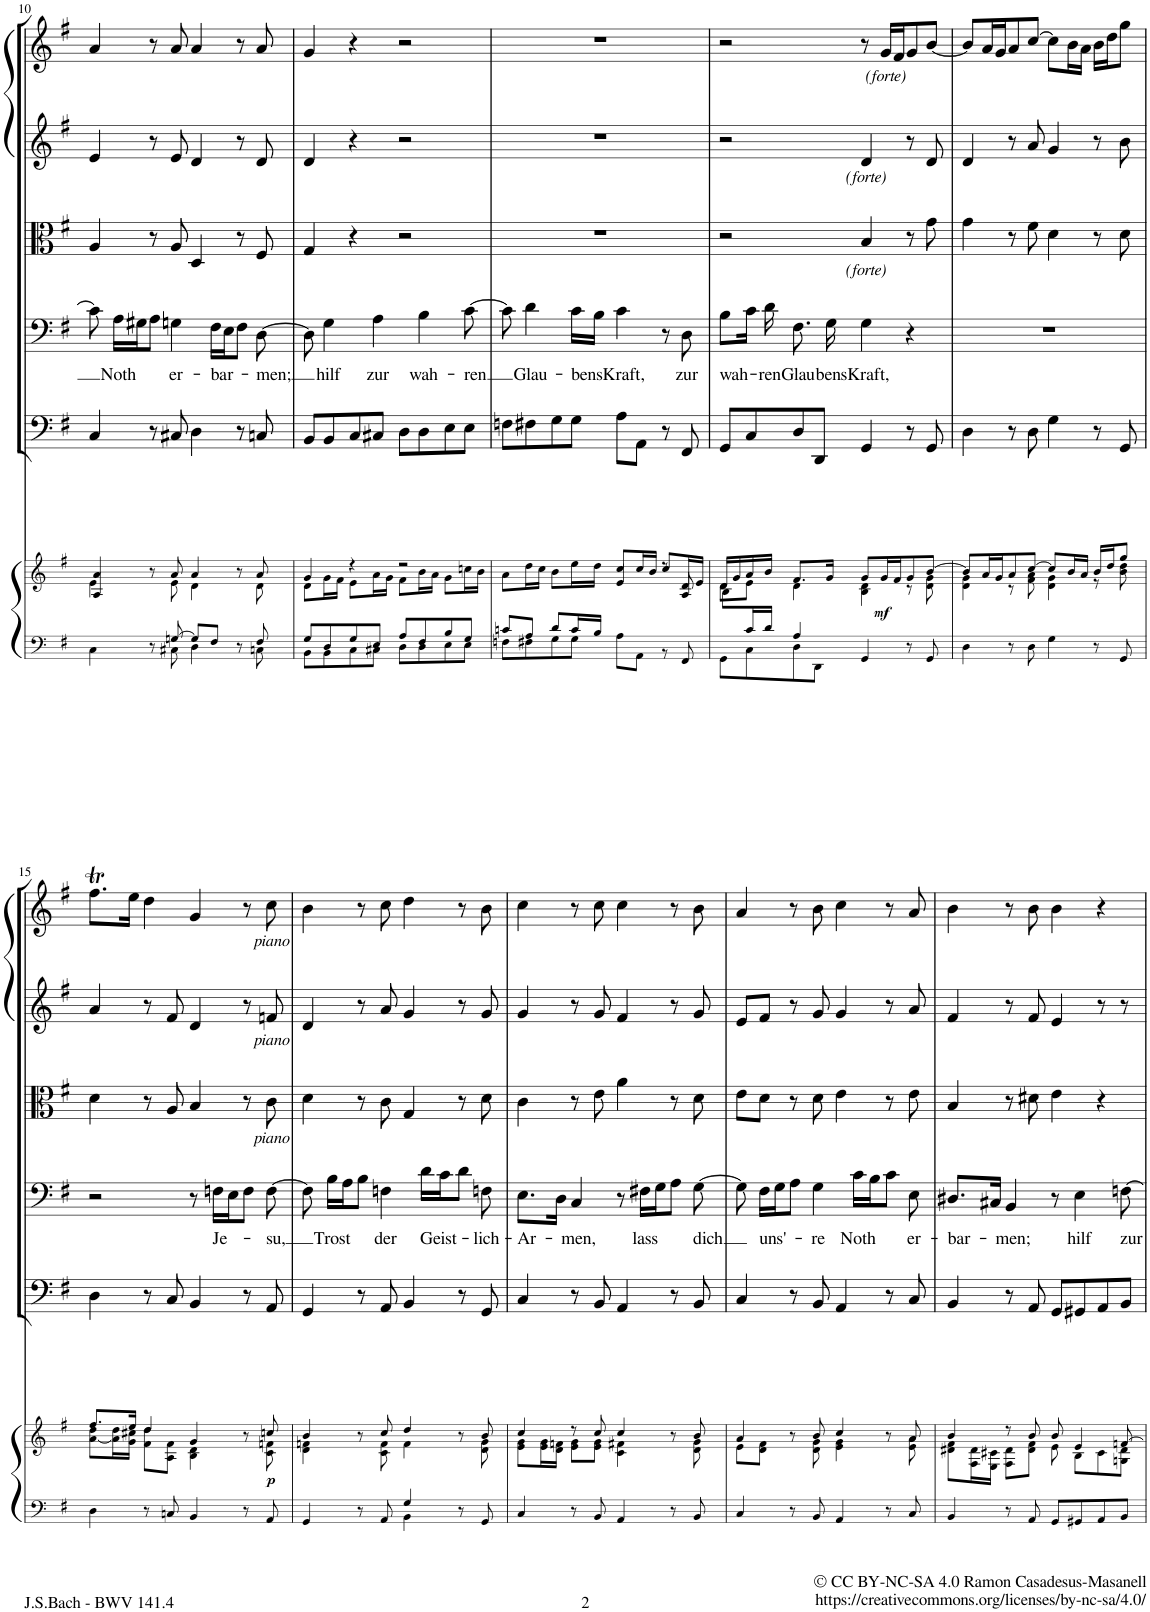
**kern	**kern	**dynam	**kern	**kern	**text	**kern	**dynam	**kern	**dynam	**kern	**dynam
*part6	*part6	*part6	*part5	*part4	*part4	*part3	*part3	*part2	*part2	*part1	*part1
*staff7	*staff6	*staff6/7	*staff5	*staff4	*staff4	*staff3	*staff3	*staff2	*staff2	*staff1	*staff1
*I"Piano reduction	*	*	*I"Continuo	*I"Basso	*	*I"Viola	*	*I"Violino II	*	*I"Violino I	*
*I'Pno	*	*	*	*	*	*	*	*	*	*	*
!!LO:PB:g=z
*clefF4	*clefG2	*	*clefF4	*clefF4	*	*clefC3	*	*clefG2	*	*clefG2	*
*k[f#]	*k[f#]	*	*k[f#]	*k[f#]	*	*k[f#]	*	*k[f#]	*	*k[f#]	*
*M4/4	*M4/4	*	*M4/4	*M4/4	*	*M4/4	*	*M4/4	*	*M4/4	*
*met(c)	*met(c)	*	*met(c)	*met(c)	*	*met(c)	*	*met(c)	*	*met(c)	*
=10	=10	=10	=10	=10	=10	=10	=10	=10	=10	=10	=10
*^	*^	*	*	*	*	*	*	*	*	*	*
*	*	*	*^	*	*	*	*	*	*	*	*	*	*
4ryy	4C\	4a/	4e\	4A/	.	4C/	8c\]	.	4A/	.	4e/	.	4a/	.
!	!	!	!	!	!	!	!	!LO:LY:b	!	!	!	!	!	!
.	.	.	.	.	.	.	16A\LL	Noth	.	.	.	.	.	.
.	.	.	.	.	.	.	16G#X\J	.	.	.	.	.	.	.
8r	8ryy	8r	8ryy	2.ryy	.	8r	8A\J	.	8r	.	8r	.	8r	.
!	!	!	!	!	!	!	!	!LO:LY:b	!	!	!	!	!	!
[8Gn/	8C#X\	8a/	8e\	.	.	8C#X/	4Gn\	er-	8A/	.	8e/	.	8a/	.
8G/L]	4D\	4a/	4d\	.	.	4D\	.	.	4D/	.	4d/	.	4a/	.
!	!	!	!	!	!	!	!	!LO:LY:b	!	!	!	!	!	!
8F#/J	.	.	.	.	.	.	16F#\LL	-bar-	.	.	.	.	.	.
.	.	.	.	.	.	.	16E\J	.	.	.	.	.	.	.
8r	8ryy	8r	8ryy	.	.	8r	8F#\J	.	8r	.	8r	.	8r	.
!	!	!	!	!	!	!	!	!LO:LY:b	!	!	!	!	!	!
8F#/	8Cn\	8a/	8d\	.	.	8Cn/	[8D\	-men;	8F#/	.	8d/	.	8a/	.
*	*	*	*v	*v	*	*	*	*	*	*	*	*	*	*
=11	=11	=11	=11	=11	=11	=11	=11	=11	=11	=11	=11	=11	=11
8G/L	8BB\L	4g/	8d\L	.	8BB/L	8D\]	.	4G/	.	4d/	.	4g/	.
!	!	!	!	!	!	!	!LO:LY:b	!	!	!	!	!	!
8D/	8BB\	.	16g\L	.	8BB/	4G\	hilf	.	.	.	.	.	.
.	.	.	16f#\JJ	.	.	.	.	.	.	.	.	.	.
8G/	8C\	4r	8e\L	.	8C/	.	.	4r	.	4r	.	4r	.
!	!	!	!	!	!	!	!LO:LY:b	!	!	!	!	!	!
8E/J	8C#X\J	.	16a\L	.	8C#X/J	4A\	zur	.	.	.	.	.	.
.	.	.	16g\JJ	.	.	.	.	.	.	.	.	.	.
8A/L	8D\L	2r	8f#\L	.	8D\L	.	.	2r	.	2r	.	2r	.
!	!	!	!	!	!	!	!LO:LY:b	!	!	!	!	!	!
8F#/	8D\	.	16b\L	.	8D\	4B\	wah-	.	.	.	.	.	.
.	.	.	16a\JJ	.	.	.	.	.	.	.	.	.	.
8B/	8E\	.	8g\L	.	8E\	.	.	.	.	.	.	.	.
!	!	!	!	!	!	!	!LO:LY:b	!	!	!	!	!	!
8G/J	8E\J	.	16ccn\L	.	8E\J	[8c\	-ren	.	.	.	.	.	.
.	.	.	16b\JJ	.	.	.	.	.	.	.	.	.	.
=12	=12	=12	=12	=12	=12	=12	=12	=12	=12	=12	=12	=12	=12
8cn/L	8Fn\L	8a\L	2ryy	.	8Fn\L	8c\]	.	1r	.	1r	.	1r	.
!	!	!	!	!	!	!	!LO:LY:b	!	!	!	!	!	!
8A/J	8F#X\	16dd\L	.	.	8F#X\	4d\	Glau-	.	.	.	.	.	.
.	.	16cc\JJ	.	.	.	.	.	.	.	.	.	.	.
8d/L	8G\	8b\L	.	.	8G\	.	.	.	.	.	.	.	.
!	!	!	!	!	!	!	!LO:LY:b	!	!	!	!	!	!
16c/L	8G\J	16ee\L	.	.	8G\J	16c\LL	-bens-	.	.	.	.	.	.
16B/JJ	.	16dd\JJ	.	.	.	16B\JJ	.	.	.	.	.	.	.
!	!	!	!	!	!	!	!LO:LY:b	!	!	!	!	!	!
4ryy	8A\L	8cc/L	4e/	.	8A\L	4c\	-Kraft,	.	.	.	.	.	.
.	8AA\J	16cc/L	.	.	8AA\J	.	.	.	.	.	.	.	.
.	.	16b/JJ	.	.	.	.	.	.	.	.	.	.	.
8r	8r	8cc/L	8ryy	.	8r	8r	.	.	.	.	.	.	.
!	!	!	!	!	!	!	!LO:LY:b	!	!	!	!	!	!
8ryy	8FF#/	16d/L	8A/	.	8FF#/	8D\	zur	.	.	.	.	.	.
.	.	16e/JJ	.	.	.	.	.	.	.	.	.	.	.
=13	=13	=13	=13	=13	=13	=13	=13	=13	=13	=13	=13	=13	=13
*	*	*	*^	*	*	*	*	*	*	*	*	*	*
!	!	!	!	!	!	!	!	!LO:LY:b	!	!	!	!	!	!
8ryy	8GG\L	16d/LL	8d\L	8B\L	.	8GG/L	8B\L	wah-	2r	.	2r	.	2r	.
.	.	16g/	.	.	.	.	.	.	.	.	.	.	.	.
16c/L	8C\	16a/	8e\J	2..ryy	.	8C/	16c\Jk	.	.	.	.	.	.	.
!	!	!	!	!	!	!	!	!LO:LY:b	!	!	!	!	!	!
16d/JJ	.	16b/JJ	.	.	.	.	16d\	-ren	.	.	.	.	.	.
!	!	!	!	!	!	!	!	!LO:LY:b	!	!	!	!	!	!
4A/	8D\	8.f#/L	4d\	.	.	8D/	8.F#\	Glau-	.	.	.	.	.	.
.	8DD\J	.	.	.	.	8DD/J	.	.	.	.	.	.	.	.
!	!	!	!	!	!	!	!	!LO:LY:b	!	!	!	!	!	!
.	.	16g/Jk	.	.	.	.	16G\	-bens-	.	.	.	.	.	.
!	!	!	!	!	!	!	!	!LO:LY:b	!	!LO:DY:b	!	!LO:DY:b	!	!
4GG/	2ryy	8g/L	4B\ 4d\	.	.	4GG/	4G\	-Kraft,	4B/	other-dynamics	4d/	other-dynamics	8r	.
!	!	!	!	!	!LO:DY:b	!	!	!	!	!	!	!	!	!LO:DY:b
.	.	16g/L	.	.	mf	.	.	.	.	.	.	.	16g/LL	other-dynamics
.	.	16f#/J	.	.	.	.	.	.	.	.	.	.	16f#/J	.
8r	.	8g/	8r	.	.	8r	4r	.	8r	.	8r	.	8g/	.
8GG/	.	[8b/J	8d\ 8g\	.	.	8GG/	.	.	8g\	.	8d/	.	[8b/J	.
*v	*v	*	*	*	*	*	*	*	*	*	*	*	*	*
*	*	*v	*v	*	*	*	*	*	*	*	*	*	*
=14	=14	=14	=14	=14	=14	=14	=14	=14	=14	=14	=14	=14
4D\	8b/L]	4d\ 4g\	.	4D\	1r	.	4g\	.	4d/	.	8b/L]	.
.	16a/L	.	.	.	.	.	.	.	.	.	16a/L	.
.	16g/J	.	.	.	.	.	.	.	.	.	16g/J	.
8r	8a/	8r	.	8r	.	.	8r	.	8r	.	8a/	.
8D\	[8cc/J	8f#\ 8a\	.	8D\	.	.	8f#\	.	8a/	.	[8cc/J	.
4G\	8cc/L]	4d\ 4g\	.	4G\	.	.	4d\	.	4g/	.	8cc\L]	.
.	16b/L	.	.	.	.	.	.	.	.	.	16b\L	.
.	16a/JJ	.	.	.	.	.	.	.	.	.	16a\JJ	.
8r	16b/LL	8r	.	8r	.	.	8r	.	8r	.	16b\LL	.
.	16dd/J	.	.	.	.	.	.	.	.	.	16dd\J	.
8GG/	8gg/J	8b\ 8dd\	.	8GG/	.	.	8d\	.	8b\	.	8gg\J	.
!!LO:LB:g=z
=15	=15	=15	=15	=15	=15	=15	=15	=15	=15	=15	=15	=15
4D\	8.ff#/L	[8a\ 8dd\L	.	4D\	2r	.	4d\	.	4a/	.	8.ff#t\L	.
.	.	16a\] 16dd\L	.	.	.	.	.	.	.	.	.	.
.	16ee/Jk	16g\ 16cc#X\JJ	.	.	.	.	.	.	.	.	16ee\Jk	.
8r	4dd/	8f#\ 8dd\L	.	8r	.	.	8r	.	8r	.	4dd\	.
8Cn/	.	8A\ 8f#\J	.	8C/	.	.	8A/	.	8f#/	.	.	.
4BB/	4g/	4B\ 4d\	.	4BB/	8r	.	4B/	.	4d/	.	4g/	.
!	!	!	!	!	!	!LO:LY:b	!	!	!	!	!	!
.	.	.	.	.	16Fn\LL	Je-	.	.	.	.	.	.
.	.	.	.	.	16E\J	.	.	.	.	.	.	.
8r	8r	8ryy	.	8r	8F\J	.	8r	.	8r	.	8r	.
!	!	!	!LO:DY:b	!	!	!LO:LY:b	!	!LO:DY:b	!	!LO:DY:b	!	!LO:DY:b
8AA/	8ccn/	8c\ 8fn\	p	8AA/	[8F\	-su,	8c\	other-dynamics	8fn/	other-dynamics	8cc\	other-dynamics
=16	=16	=16	=16	=16	=16	=16	=16	=16	=16	=16	=16	=16
*^	*	*	*	*	*	*	*	*	*	*	*	*
4GG/	2ryy	4b/	4d\ 4fn\	.	4GG/	8F\]	.	4d\	.	4d/	.	4b\	.
!	!	!	!	!	!	!	!LO:LY:b	!	!	!	!	!	!
.	.	.	.	.	.	16B\LL	Trost	.	.	.	.	.	.
.	.	.	.	.	.	16A\J	.	.	.	.	.	.	.
8r	.	8r	8ryy	.	8r	8B\J	.	8r	.	8r	.	8r	.
!	!	!	!	!	!	!	!LO:LY:b	!	!	!	!	!	!
8AA/	.	8cc/	8c\ 8f\	.	8AA/	4Fn\	der	8c\	.	8a/	.	8cc\	.
4G/	4BB\	4dd/	4f\	.	4BB/	.	.	4G/	.	4g/	.	4dd\	.
!	!	!	!	!	!	!	!LO:LY:b	!	!	!	!	!	!
.	.	.	.	.	.	16d\LL	Geist-	.	.	.	.	.	.
.	.	.	.	.	.	16c\J	.	.	.	.	.	.	.
8r	4ryy	8r	8ryy	.	8r	8d\J	.	8r	.	8r	.	8r	.
!	!	!	!	!	!	!	!LO:LY:b	!	!	!	!	!	!
8GG/	.	8b/	8d\ 8g\	.	8GG/	8Fn\	-lich-	8d\	.	8g/	.	8b\	.
*v	*v	*	*	*	*	*	*	*	*	*	*	*	*
=17	=17	=17	=17	=17	=17	=17	=17	=17	=17	=17	=17	=17
!	!	!	!	!	!	!LO:LY:b	!	!	!	!	!	!
4C/	4cc/	8e\ 8g\L	.	4C/	8.E\L	-Ar-	4c\	.	4g/	.	4cc\	.
.	.	16e\ 16g\L	.	.	.	.	.	.	.	.	.	.
.	.	16d\ 16fn\JJ	.	.	16D\Jk	.	.	.	.	.	.	.
!	!	!	!	!	!	!LO:LY:b	!	!	!	!	!	!
8r	8r	8e\ 8g\L	.	8r	4C/	-men,	8r	.	8r	.	8r	.
8BB/	8cc/	8e\ 8g\J	.	8BB/	.	.	8e\	.	8g/	.	8cc\	.
4AA/	4cc/	4c\ 4f#X\	.	4AA/	8r	.	4a\	.	4f#/	.	4cc\	.
!	!	!	!	!	!	!LO:LY:b	!	!	!	!	!	!
.	.	.	.	.	16F#X\LL	lass	.	.	.	.	.	.
.	.	.	.	.	16G\J	.	.	.	.	.	.	.
8r	8r	8ryy	.	8r	8A\J	.	8r	.	8r	.	8r	.
!	!	!	!	!	!	!LO:LY:b	!	!	!	!	!	!
8BB/	8b/	8d\ 8g\	.	8BB/	[8G\	dich	8d\	.	8g/	.	8b\	.
=18	=18	=18	=18	=18	=18	=18	=18	=18	=18	=18	=18	=18
4C/	4a/	8e\L	.	4C/	8G\]	.	8e\L	.	8e/L	.	4a/	.
!	!	!	!	!	!	!LO:LY:b	!	!	!	!	!	!
.	.	8d\ 8f#\J	.	.	16F#\LL	uns'-	8d\J	.	8f#/J	.	.	.
.	.	.	.	.	16G\J	.	.	.	.	.	.	.
8r	8r	8ryy	.	8r	8A\J	.	8r	.	8r	.	8r	.
!	!	!	!	!	!	!LO:LY:b	!	!	!	!	!	!
8BB/	8b/	8d\ 8g\	.	8BB/	4G\	-re	8d\	.	8g/	.	8b\	.
4AA/	4cc/	4e\ 4g\	.	4AA/	.	.	4e\	.	4g/	.	4cc\	.
!	!	!	!	!	!	!LO:LY:b	!	!	!	!	!	!
.	.	.	.	.	16c\LL	Noth	.	.	.	.	.	.
.	.	.	.	.	16B\J	.	.	.	.	.	.	.
8r	8r	8ryy	.	8r	8c\J	.	8r	.	8r	.	8r	.
!	!	!	!	!	!	!LO:LY:b	!	!	!	!	!	!
8C/	8a/	8e\ 8a\	.	8C/	8E\	er-	8e\	.	8a/	.	8a/	.
=19	=19	=19	=19	=19	=19	=19	=19	=19	=19	=19	=19	=19
!	!	!	!	!	!	!LO:LY:b	!	!	!	!	!	!
4BB/	4b/	8d#X\ 8f#\L	.	4BB/	8.D#X/L	-bar-	4B/	.	4f#/	.	4b\	.
.	.	16F#\ 16d#\L	.	.	.	.	.	.	.	.	.	.
.	.	16E\ 16c#X\JJ	.	.	16C#X/Jk	.	.	.	.	.	.	.
!	!	!	!	!	!	!LO:LY:b	!	!	!	!	!	!
8r	8r	8F#\ 8d#\L	.	8r	4BB/	-men;	8r	.	8r	.	8r	.
8AA/	8b/	8d#\ 8f#\J	.	8AA/	.	.	8d#X\	.	8f#/	.	8b\	.
8GG/L	8b/	8e\	.	8GG/L	8r	.	4e\	.	4e/	.	4b\	.
!	!	!	!	!	!	!LO:LY:b	!	!	!	!	!	!
8GG#X/	4e/	8B\L	.	8GG#X/	4E\	hilf	.	.	.	.	.	.
8AA/	.	8c#\	.	8AA/	.	.	4r	.	8r	.	4r	.
!	!	!	!	!	!	!LO:LY:b	!	!	!	!	!	!
8BB/J	[8fn/	8Gn\ 8d#\J	.	8BB/J	[8Fn\	zur	.	.	8r	.	.	.
*	*v	*v	*	*	*	*	*	*	*	*	*	*
=	=	=	=	=	=	=	=	=	=	=	=
*-	*-	*-	*-	*-	*-	*-	*-	*-	*-	*-	*-
